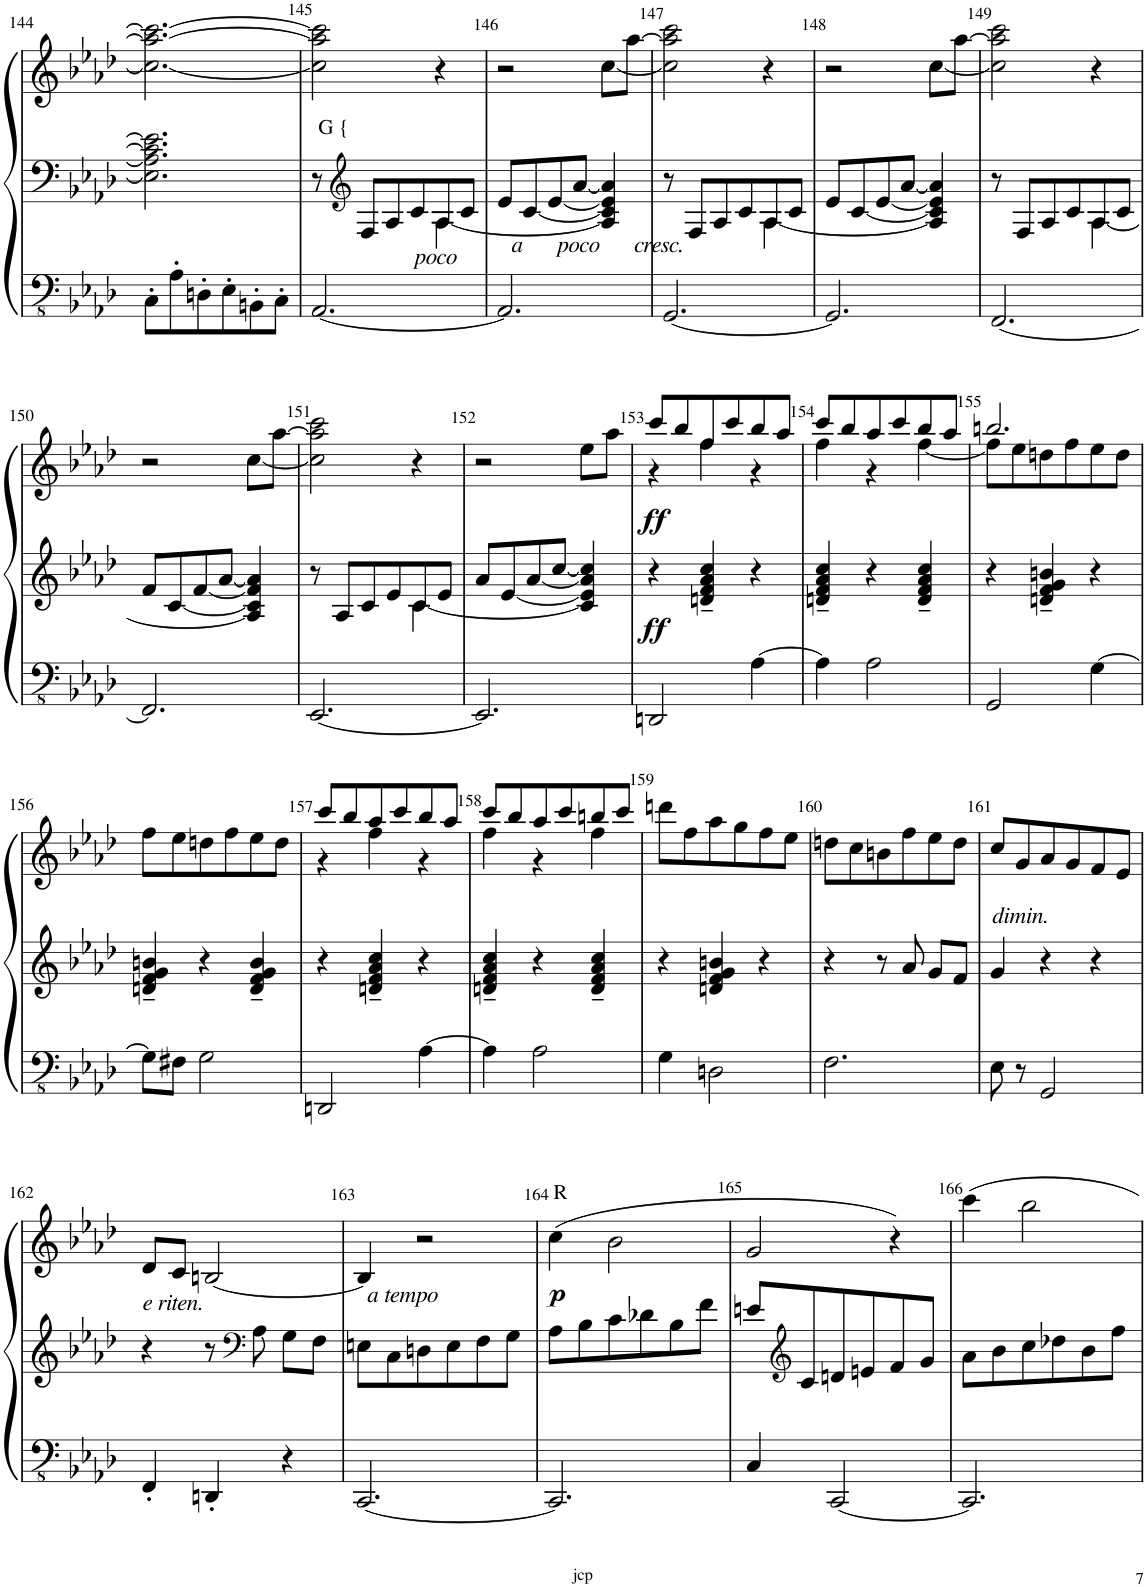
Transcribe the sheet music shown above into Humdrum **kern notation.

**kern	**kern	**kern	**dynam
*part1	*part1	*part1	*part1
*staff3	*staff2	*staff1	*staff1/2/3
*I"Orgue à tuyaux	*	*	*
*I'Org.	*	*	*
!!LO:PB:g=z
*clefFv4	*clefF4	*clefG2	*
*k[b-e-a-d-]	*k[b-e-a-d-]	*k[b-e-a-d-]	*
*M3/4	*M3/4	*M3/4	*
=144	=144	=144	=144
8CC'\L	2.E-\] 2.A-\] 2.c\] 2.e-\]	2.cc\_ 2.aa-\_ 2.ccc\_	.
8AA-'\	.	.	.
8DDn'\	.	.	.
8EE-'\	.	.	.
8BBBn'\	.	.	.
8CC'\J	.	.	.
=145	=145	=145	=145
*	*^	*	*
!	!LO:TX:a:t=G {	!	!	!
[2.AAA-/	8r	2ryy	2cc\] 2aa-\] 2ccc\]	.
*	*clefG2	*	*	*
!	!LO:TX:b:i:t=poco	!	!	!
.	8F/L	.	.	.
.	8A-/	.	.	.
.	8c/	.	.	.
.	[<8A-/	4A-\	4r	.
.	8c/J	.	.	.
*	*v	*v	*	*
=146	=146	=146	=146
!	!LO:TX:b:i:t=a      poco      cresc.	!	!
2.AAA-/]	8e-/L	2r	.
.	[8c/	.	.
.	[8e-/	.	.
.	[8a-/J	.	.
.	4A-/] 4c/] 4e-/] 4a-/]	[<8cc\L	.
.	.	[8aa-\J	.
=147	=147	=147	=147
*	*^	*	*
[2.GGG/	8r	2ryy	2cc\] 2aa-\] 2ccc\	.
.	8F/L	.	.	.
.	8A-/	.	.	.
.	8c/	.	.	.
.	[<8A-/	4A-\	4r	.
.	8c/J	.	.	.
*	*v	*v	*	*
=148	=148	=148	=148
2.GGG/]	8e-/L	2r	.
.	[8c/	.	.
.	[8e-/	.	.
.	[8a-/J	.	.
.	4A-/] 4c/] 4e-/] 4a-/]	[<8cc\L	.
.	.	[8aa-\J	.
=149	=149	=149	=149
*	*^	*	*
[2.FFF/	8r	2ryy	2cc\] 2aa-\] 2ccc\	.
.	8F/L	.	.	.
.	8A-/	.	.	.
.	8c/	.	.	.
.	[<8A-/	4A-\	4r	.
.	8c/J	.	.	.
*	*v	*v	*	*
!!LO:LB:g=z
=150	=150	=150	=150
2.FFF/]	8f/L	2r	.
.	[8c/	.	.
.	[8f/	.	.
.	[8a-/J	.	.
.	4A-/] 4c/] 4f/] 4a-/]	[<8cc\L	.
.	.	[8aa-\J	.
=151	=151	=151	=151
*	*^	*	*
[2.EEE-/	8r	2ryy	2cc\] 2aa-\] 2ccc\	.
.	8A-/L	.	.	.
.	8c/	.	.	.
.	8e-/	.	.	.
.	[<8c/	4c\	4r	.
.	8e-/J	.	.	.
*	*v	*v	*	*
=152	=152	=152	=152
2.EEE-/]	8a-/L	2r	.
.	[8e-/	.	.
.	[8a-/	.	.
.	[8cc/J	.	.
.	4c/] 4e-/] 4a-/] 4cc/]	8ee-\L	.
.	.	8aa-\J	.
=153	=153	=153	=153
*	*	*^	*
!	!	!	!	!LO:DY:b=2
!	!	!	!	!LO:DY:n=1:b
2DDDn/	4r	8ccc/L	4r	ff ff
.	.	8bb-/	.	.
.	4dn/~ 4f/~ 4a-/~ 4cc/~	8ff/	4ff\	.
.	.	8ccc/	.	.
[4AA-\	4r	8bb-/	4r	.
.	.	8aa-/J	.	.
=154	=154	=154	=154	=154
4AA-\]	4dn/~ 4f/~ 4a-/~ 4cc/~	8ccc/L	4ff\	.
.	.	8bb-/	.	.
2AA-\	4r	8aa-/	4r	.
.	.	8ccc/	.	.
.	4d/~ 4f/~ 4a-/~ 4cc/~	8bb-/	[4ff\	.
.	.	8aa-/J	.	.
=155	=155	=155	=155	=155
2GGG/	4r	2.bbn/	8ff\L]	.
.	.	.	8ee-\	.
.	4dn/~ 4f/~ 4g/~ 4bn/~	.	8ddn\	.
.	.	.	8ff\	.
[4GG\	4r	.	8ee-\	.
.	.	.	8dd\J	.
*	*	*v	*v	*
!!LO:LB:g=z
=156	=156	=156	=156
8GG\L]	4dn/~ 4f/~ 4g/~ 4bn/~	8ff\L	.
8FF#X\J	.	8ee-\	.
2GG\	4r	8ddn\	.
.	.	8ff\	.
.	4d/~ 4f/~ 4g/~ 4b/~	8ee-\	.
.	.	8dd\J	.
=157	=157	=157	=157
*	*	*^	*
2DDDn/	4r	8ccc/L	4r	.
.	.	8bb-/	.	.
.	4dn/~ 4f/~ 4a-/~ 4cc/~	8aa-/	4ff\	.
.	.	8ccc/	.	.
[4AA-\	4r	8bb-/	4r	.
.	.	8aa-/J	.	.
=158	=158	=158	=158	=158
4AA-\]	4dn/~ 4f/~ 4a-/~ 4cc/~	8ccc/L	4ff\	.
.	.	8bb-/	.	.
2AA-\	4r	8aa-/	4r	.
.	.	8ccc/	.	.
.	4d/~ 4f/~ 4a-/~ 4cc/~	8bbn/	4ff\	.
.	.	8ccc/J	.	.
*	*	*v	*v	*
=159	=159	=159	=159
4GG\	4r	8dddn\L	.
.	.	8ff\	.
2DDn\	4dn/ 4f/ 4g/ 4bn/	8aa-\	.
.	.	8gg\	.
.	4r	8ff\	.
.	.	8ee-\J	.
=160	=160	=160	=160
2.FF\	4r	8ddn\L	.
.	.	8cc\	.
.	8r	8bn\	.
.	8a-/	8ff\	.
.	8g/L	8ee-\	.
.	8f/J	8dd\J	.
=161	=161	=161	=161
!	!	!LO:TX:b:i:t=dimin.	!
8EE-\	4g/	8cc/L	.
8r	.	8g/	.
2GGG/	4r	8a-/	.
.	.	8g/	.
.	4r	8f/	.
.	.	8e-/J	.
!!LO:LB:g=z
=162	=162	=162	=162
!	!	!LO:TX:b:i:t=e riten.	!
4FFF'/	4r	8d-/L	.
.	.	8c/J	.
4DDDn'/	8r	[2Bn/	.
*	*clefF4	*	*
.	8A-\	.	.
4r	8G\L	.	.
.	8F\J	.	.
=163	=163	=163	=163
!	!	!LO:TX:b:i:t=a tempo	!
[2.CCC/	8En\L	4B/]	.
.	8C\	.	.
.	8Dn\	2r	.
.	8E\	.	.
.	8F\	.	.
.	8G\J	.	.
=164	=164	=164	=164
!	!	!LO:TX:a:t=R	!
!	!	!	!LO:DY:b
2.CCC/]	8A-\L	(4cc\	p
.	8B-\	.	.
.	8c\	2b-\	.
.	8d-X\	.	.
.	8B-\	.	.
.	8f\J	.	.
=165	=165	=165	=165
4CC/	8en/L	2g/	.
*	*clefG2	*	*
.	8c/	.	.
[2CCC/	8dn/	.	.
.	8en/	.	.
.	8f/	4r)	.
.	8g/J	.	.
=166	=166	=166	=166
2.CCC/]	8a-\L	4ccc\	.
.	8b-\	.	.
.	8cc\	2bb-\	.
.	8dd-X\	.	.
.	8b-\	.	.
.	8ff\J	.	.
=	=	=	=
*-	*-	*-	*-
